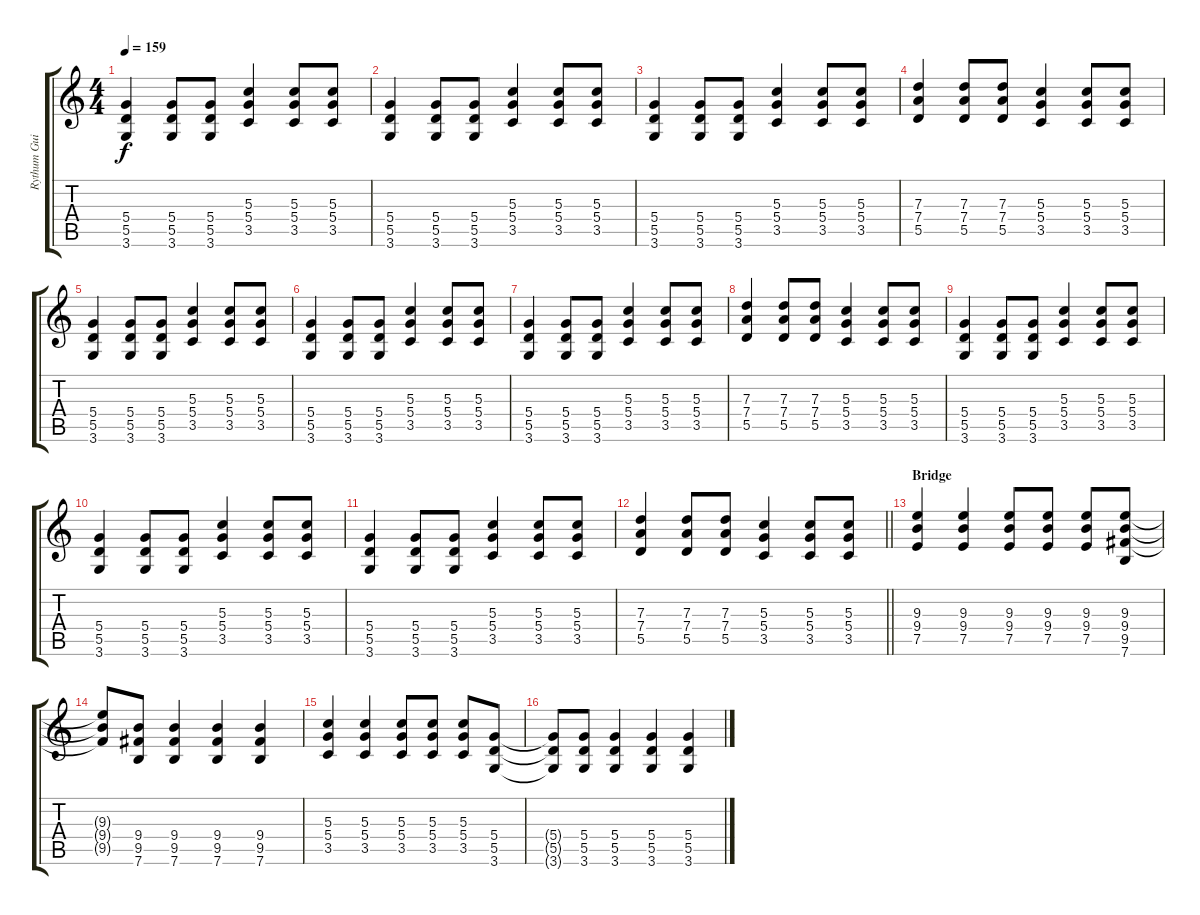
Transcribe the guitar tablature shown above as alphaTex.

\track ("Rythum Guitar (Billie Joe Armstrong)" "Rythum Gui") {instrument distortionguitar}
\staff {score tabs}
\tuning (E4 B3 G3 D3 A2 E2) {hide}
\ts (4 4)
\tempo 159
\clef g2
\ks c
(5.4 5.5 3.6).4{dy f} (5.4 5.5 3.6).8 (5.4 5.5 3.6).8 (5.3 5.4 3.5).4 (5.3 5.4 3.5).8 (5.3 5.4 3.5).8 |
(5.4 5.5 3.6).4 (5.4 5.5 3.6).8 (5.4 5.5 3.6).8 (5.3 5.4 3.5).4 (5.3 5.4 3.5).8 (5.3 5.4 3.5).8 |
(5.4 5.5 3.6).4 (5.4 5.5 3.6).8 (5.4 5.5 3.6).8 (5.3 5.4 3.5).4 (5.3 5.4 3.5).8 (5.3 5.4 3.5).8 |
(7.3 7.4 5.5).4 (7.3 7.4 5.5).8 (7.3 7.4 5.5).8 (5.3 5.4 3.5).4 (5.3 5.4 3.5).8 (5.3 5.4 3.5).8 |
(5.4 5.5 3.6).4 (5.4 5.5 3.6).8 (5.4 5.5 3.6).8 (5.3 5.4 3.5).4 (5.3 5.4 3.5).8 (5.3 5.4 3.5).8 |
(5.4 5.5 3.6).4 (5.4 5.5 3.6).8 (5.4 5.5 3.6).8 (5.3 5.4 3.5).4 (5.3 5.4 3.5).8 (5.3 5.4 3.5).8 |
(5.4 5.5 3.6).4 (5.4 5.5 3.6).8 (5.4 5.5 3.6).8 (5.3 5.4 3.5).4 (5.3 5.4 3.5).8 (5.3 5.4 3.5).8 |
(7.3 7.4 5.5).4 (7.3 7.4 5.5).8 (7.3 7.4 5.5).8 (5.3 5.4 3.5).4 (5.3 5.4 3.5).8 (5.3 5.4 3.5).8 |
(5.4 5.5 3.6).4 (5.4 5.5 3.6).8 (5.4 5.5 3.6).8 (5.3 5.4 3.5).4 (5.3 5.4 3.5).8 (5.3 5.4 3.5).8 |
(5.4 5.5 3.6).4 (5.4 5.5 3.6).8 (5.4 5.5 3.6).8 (5.3 5.4 3.5).4 (5.3 5.4 3.5).8 (5.3 5.4 3.5).8 |
(5.4 5.5 3.6).4 (5.4 5.5 3.6).8 (5.4 5.5 3.6).8 (5.3 5.4 3.5).4 (5.3 5.4 3.5).8 (5.3 5.4 3.5).8 |
\barLineRight lightlight
(7.3 7.4 5.5).4 (7.3 7.4 5.5).8 (7.3 7.4 5.5).8 (5.3 5.4 3.5).4 (5.3 5.4 3.5).8 (5.3 5.4 3.5).8 |
\section ("" "Bridge")
(9.3 9.4 7.5).4 (9.3 9.4 7.5).4 (9.3 9.4 7.5).8 (9.3 9.4 7.5).8 (9.3 9.4 7.5).8 (9.3 9.4 9.5 7.6).8 |
(9.3{t} 9.4{t} 9.5{t}).8 (9.4 9.5 7.6).8 (9.4 9.5 7.6).4 (9.4 9.5 7.6).4 (9.4 9.5 7.6).4 |
(5.3 5.4 3.5).4 (5.3 5.4 3.5).4 (5.3 5.4 3.5).8 (5.3 5.4 3.5).8 (5.3 5.4 3.5).8 (5.4 5.5 3.6).8 |
(5.4{t} 5.5{t} 3.6{t}).8 (5.4 5.5 3.6).8 (5.4 5.5 3.6).4 (5.4 5.5 3.6).4 (5.4 5.5 3.6).4
